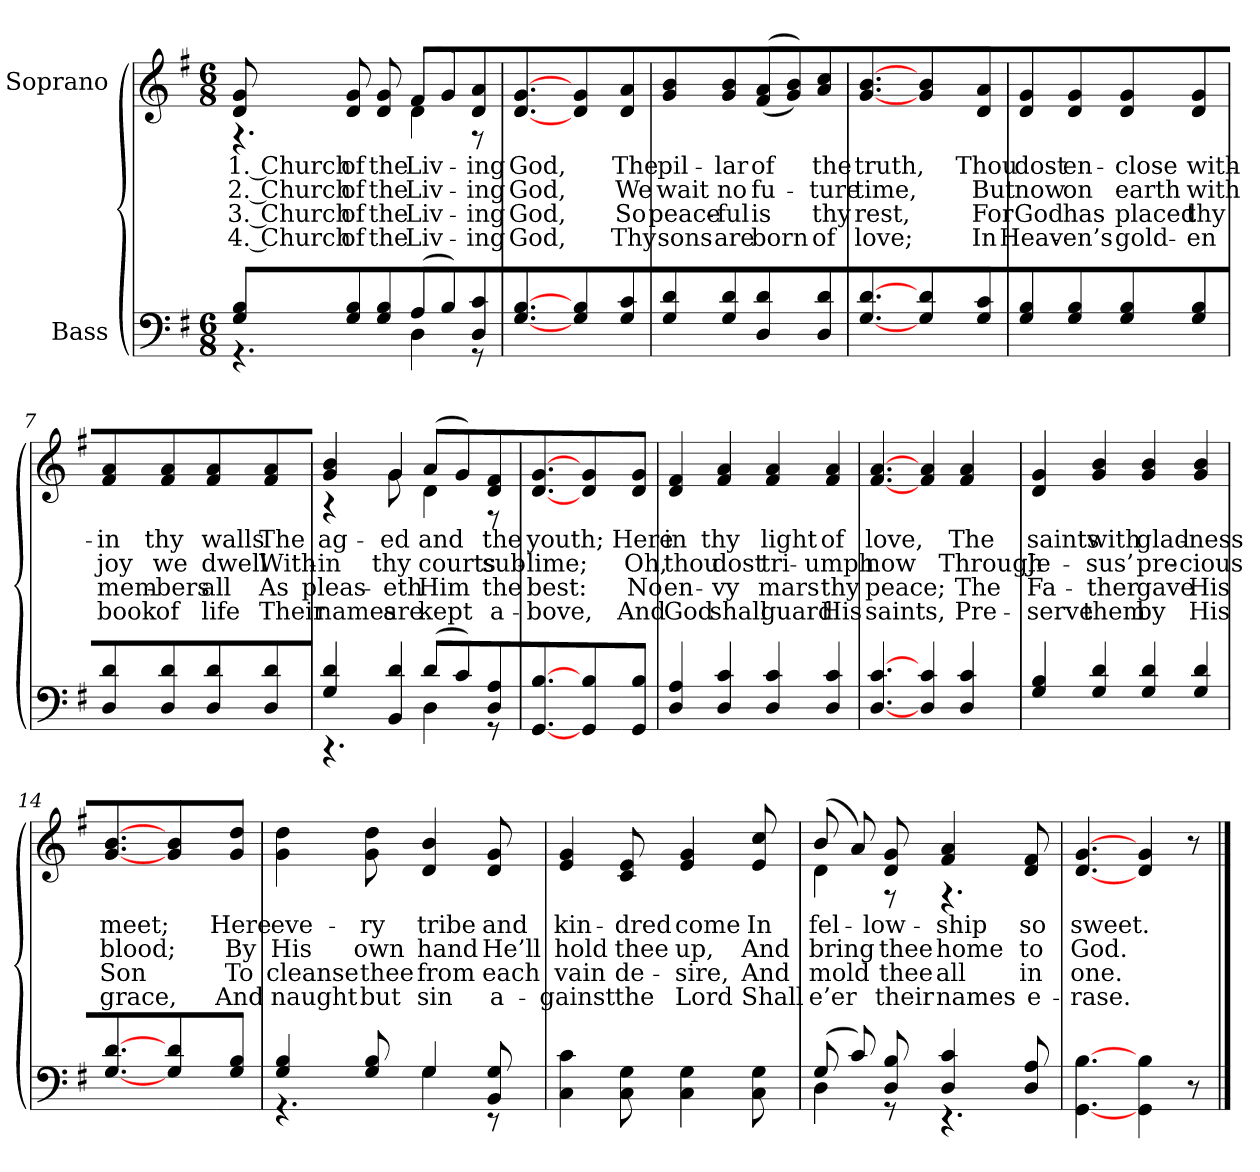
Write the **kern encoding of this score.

**kern	**kern	**text	**text	**text	**text
*part2	*part1	*part1	*part1	*part1	*part1
*staff2	*staff1	*staff1	*staff1	*staff1	*staff1
*I"Bass	*I"Soprano	*	*	*	*
*clefF4	*clefG2	*	*	*	*
*k[f#]	*k[f#]	*	*	*	*
*G:	*G:	*	*	*	*
*M6/8	*M6/8	*	*	*	*
*MM75	*MM75	*	*	*	*
=1	=1	=1	=1	=1	=1
*^	*^	*	*	*	*
8G 8BL	4.r	8d 8gL	4.r	-1. Church	-2. Church	-3. Church	-4. Church
8G 8B	.	8d 8g	.	-of	-of	-of	-of
8G 8B	.	8d 8g	.	-the	-the	-the	-the
(8AL	4D	(8f#L	4d	-Liv-	-Liv-	-Liv-	-Liv-
8B)	.	8g)	.	.	.	.	.
8D 8c	8r	8d 8a	8r	-ing	-ing	-ing	-ing
*v	*v	*	*	*	*	*	*
*	*v	*v	*	*	*	*
=2	=2	=2	=2	=2	=2
[4.G [4.B	[4.d [4.g	-God,	-God,	-God,	-God,
4G 4B	4d 4g	.	.	.	.
8G 8c	8d 8a	-The	-We	-So	-Thy
=3	=3	=3	=3	=3	=3
4G 4d	4g 4b	-pil-	-wait	-peace-	-sons
8G 8d	8g 8b	-lar	-no	-ful	-are
4D 4d	((8f# 8aL	-of	-fu-	-is	-born
.	8g 8b))	.	.	.	.
8D 8d	8a 8cc	-the	-ture	-thy	-of
=4	=4	=4	=4	=4	=4
[4.G [4.d	[4.g [4.b	-truth,	-time,	-rest,	-love;
4G 4d	4g 4b	.	.	.	.
=5-	=5-	=5-	=5-	=5-	=5-
8G 8cJ	8d 8aJ	-Thou	-But	-For	-In
=6	=6	=6	=6	=6	=6
4G 4B	4d 4g	-dost	-now	-God	-Heav-
8G 8B	8d 8g	-en-	-on	-has	-en’s
4G 4B	4d 4g	-close	-earth	-placed	-gold-
8G 8B	8d 8g	-with-	-with	-thy	-en
=7	=7	=7	=7	=7	=7
4D 4d	4f# 4a	-in	-joy	-mem-	-book
8D 8d	8f# 8a	-thy	-we	-bers	-of
4D 4d	4f# 4a	-walls	-dwell	-all	-life
8D 8d	8f# 8a	-The	-With-	-As	-Their
=8	=8	=8	=8	=8	=8
*^	*^	*	*	*	*
4G 4d	4.r	4g 4b	4r	-ag-	-in	-pleas-	-names
8BB 8d	.	8g	8g	-ed	-thy	-eth	-are
(8dL	4D	(8aL	4d	-and	-courts	-Him	-kept
8c)	.	8g)	.	.	.	.	.
8D 8A	8r	8d 8f#	8r	-the	-sub-	-the	-a-
*v	*v	*	*	*	*	*	*
*	*v	*v	*	*	*	*
=9	=9	=9	=9	=9	=9
[4.GG [4.B	[4.d [4.g	-youth;	-lime;	-best:	-bove,
4GG 4B	4d 4g	.	.	.	.
=10-	=10-	=10-	=10-	=10-	=10-
8GG 8BJ	8d 8gJ	-Here	-Oh,	-No	-And
=11	=11	=11	=11	=11	=11
4D 4A	4d 4f#	-in	-thou	-en-	-God
8D 8c	8f# 8a	-thy	-dost	-vy	-shall
4D 4c	4f# 4a	-light	-tri-	-mars	-guard
8D 8c	8f# 8a	-of	-umph	-thy	-His
=12	=12	=12	=12	=12	=12
[4.D [4.c	[4.f# [4.a	-love,	-now	-peace;	-saints,
4D 4c	4f# 4a	.	.	.	.
8D 8c	8f# 8a	-The	-Through	-The	-Pre-
=13	=13	=13	=13	=13	=13
4G 4B	4d 4g	-saints	-Je-	-Fa-	-serve
8G 8d	8g 8b	-with	-sus’	-ther	-them
4G 4d	4g 4b	-glad-	-pre-	-gave	-by
8G 8d	8g 8b	-ness	-cious	-His	-His
=14	=14	=14	=14	=14	=14
[4.G [4.d	[4.g [4.b	-meet;	-blood;	-Son	-grace,
4G 4d	4g 4b	.	.	.	.
=15-	=15-	=15-	=15-	=15-	=15-
8G 8BJ	8g 8ddJ	-Here	-By	-To	-And
=16	=16	=16	=16	=16	=16
*^	*	*	*	*	*
4G 4B	4.r	4g 4dd	-eve-	-His	-cleanse	-naught
8G 8B	.	8g 8dd	-ry	-own	-thee	-but
4G	4G	4d 4b	-tribe	-hand	-from	-sin
8BB 8G	8r	8d 8g	-and	-He’ll	-each	-a-
*v	*v	*	*	*	*	*
=17	=17	=17	=17	=17	=17
4C 4c	4e 4g	-kin-	-hold	-vain	-gainst
8C 8G	8c 8e	-dred	-thee	-de-	-the
4C 4G	4e 4g	-come	-up,	-sire,	-Lord
8C 8G	8e 8cc	-In	-And	-And	-Shall
=18	=18	=18	=18	=18	=18
*^	*^	*	*	*	*
(8GL	4D	(8bL	4d	-fel-	-bring	-mold	-e’er
8c)	.	8a)	.	.	.	.	.
8D 8B	8r	8d 8g	8r	-low-	-thee	-thee	-their
4D 4c	4.r	4f# 4a	4.r	-ship	-home	-all	-names
8D 8A	.	8d 8f#	.	-so	-to	-in	-e-
*v	*v	*	*	*	*	*	*
*	*v	*v	*	*	*	*
=19	=19	=19	=19	=19	=19
[4.GG [4.B	[4.d [4.g	-sweet.	-God.	-one.	-rase.
4GG 4B	4d 4g	.	.	.	.
8r	8r	.	.	.	.
==	==	==	==	==	==
*-	*-	*-	*-	*-	*-
